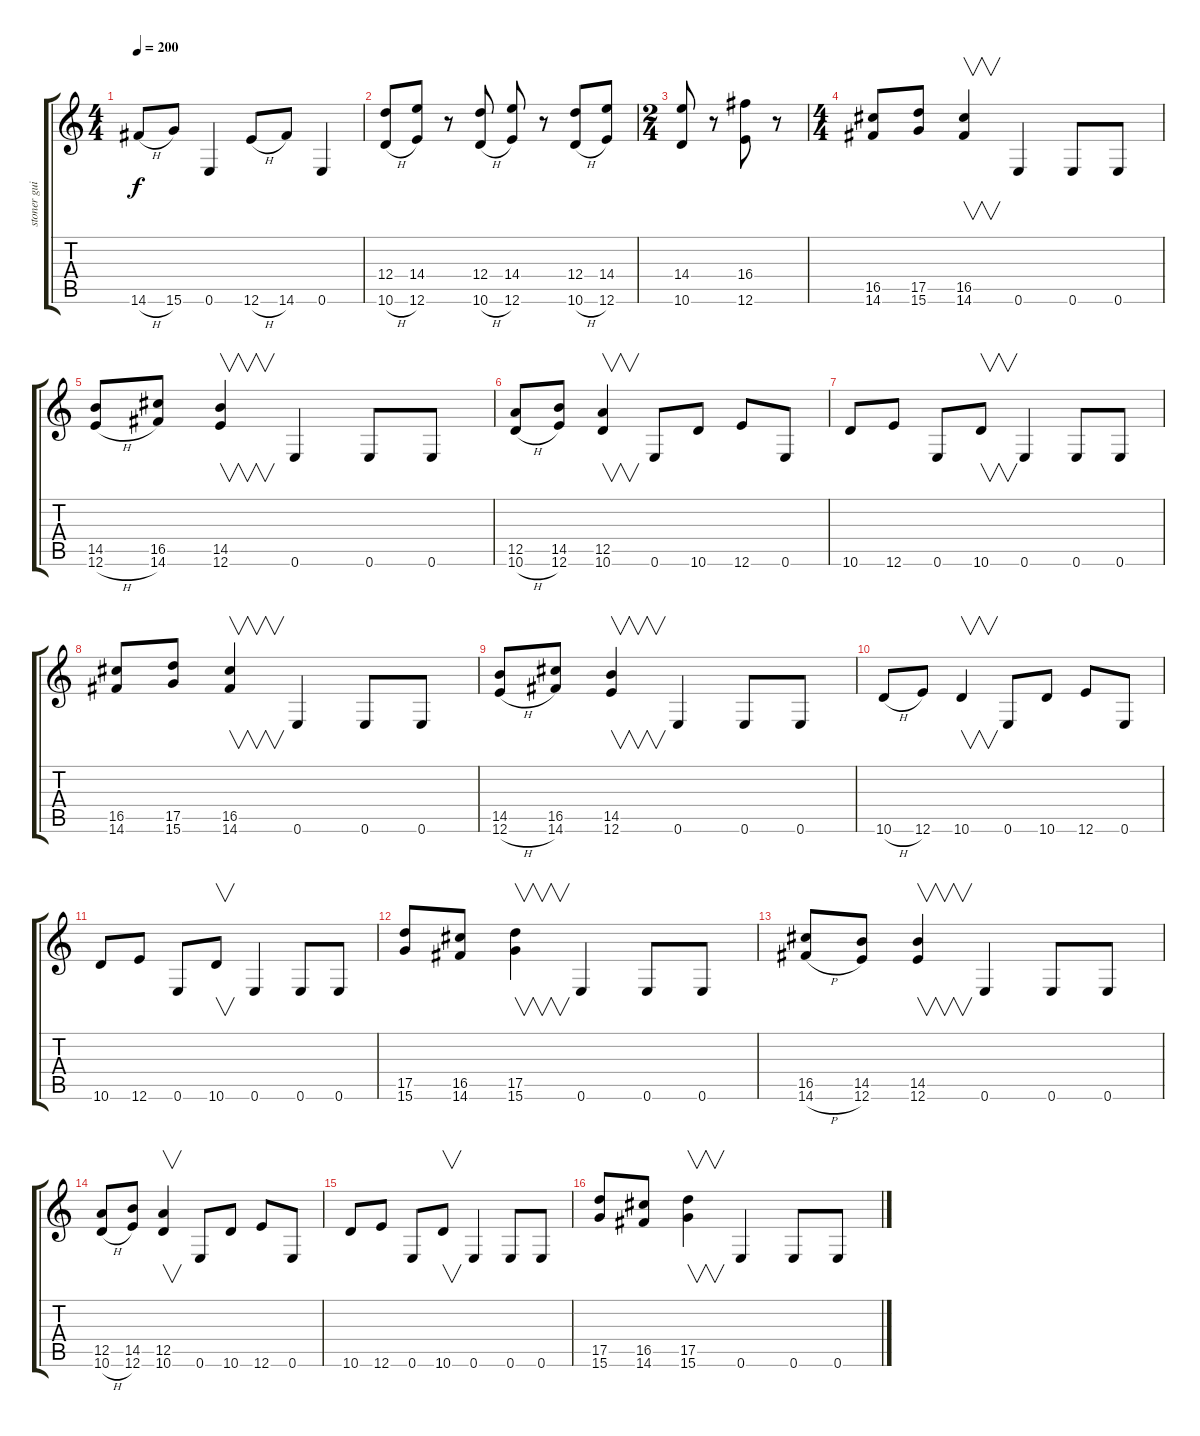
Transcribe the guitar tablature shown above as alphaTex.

\track ("stoner guitar" "stoner gui") {instrument distortionguitar}
\staff {score tabs}
\tuning (E4 B3 G3 D3 A2 E2) {hide}
\ts (4 4)
\tempo 200
\clef g2
\ks c
14.6{h}.8{dy f} 15.6.8 0.6.4 12.6{h}.8 14.6.8 0.6.4 |
(12.4 10.6{h}).8 (14.4 12.6).8 r.8 (12.4 10.6{h}).8 (14.4 12.6).8 r.8 (12.4 10.6{h}).8 (14.4 12.6).8 |
\ts (2 4)
(14.4 10.6).8 r.8 (16.4 12.6).8 r.8 |
\ts (4 4)
(16.5 14.6).8 (17.5 15.6).8 (16.5 14.6).4{v} 0.6.4 0.6.8 0.6.8 |
(14.5 12.6{h}).8 (16.5 14.6).8 (14.5 12.6).4{v} 0.6.4 0.6.8 0.6.8 |
(12.5 10.6{h}).8 (14.5 12.6).8 (12.5 10.6).4{v} 0.6.8 10.6.8 12.6.8 0.6.8 |
10.6.8 12.6.8 0.6.8 10.6.8{v} 0.6.4 0.6.8 0.6.8 |
(16.5 14.6).8 (17.5 15.6).8 (16.5 14.6).4{v} 0.6.4 0.6.8 0.6.8 |
(14.5 12.6{h}).8 (16.5 14.6).8 (14.5 12.6).4{v} 0.6.4 0.6.8 0.6.8 |
10.6{h}.8 12.6.8 10.6.4{v} 0.6.8 10.6.8 12.6.8 0.6.8 |
10.6.8 12.6.8 0.6.8 10.6.8{v} 0.6.4 0.6.8 0.6.8 |
(17.5 15.6).8 (16.5 14.6).8 (17.5 15.6).4{v} 0.6.4 0.6.8 0.6.8 |
(16.5 14.6{h}).8 (14.5 12.6).8 (14.5 12.6).4{v} 0.6.4 0.6.8 0.6.8 |
(12.5 10.6{h}).8 (14.5 12.6).8 (12.5 10.6).4{v} 0.6.8 10.6.8 12.6.8 0.6.8 |
10.6.8 12.6.8 0.6.8 10.6.8{v} 0.6.4 0.6.8 0.6.8 |
(17.5 15.6).8 (16.5 14.6).8 (17.5 15.6).4{v} 0.6.4 0.6.8 0.6.8
